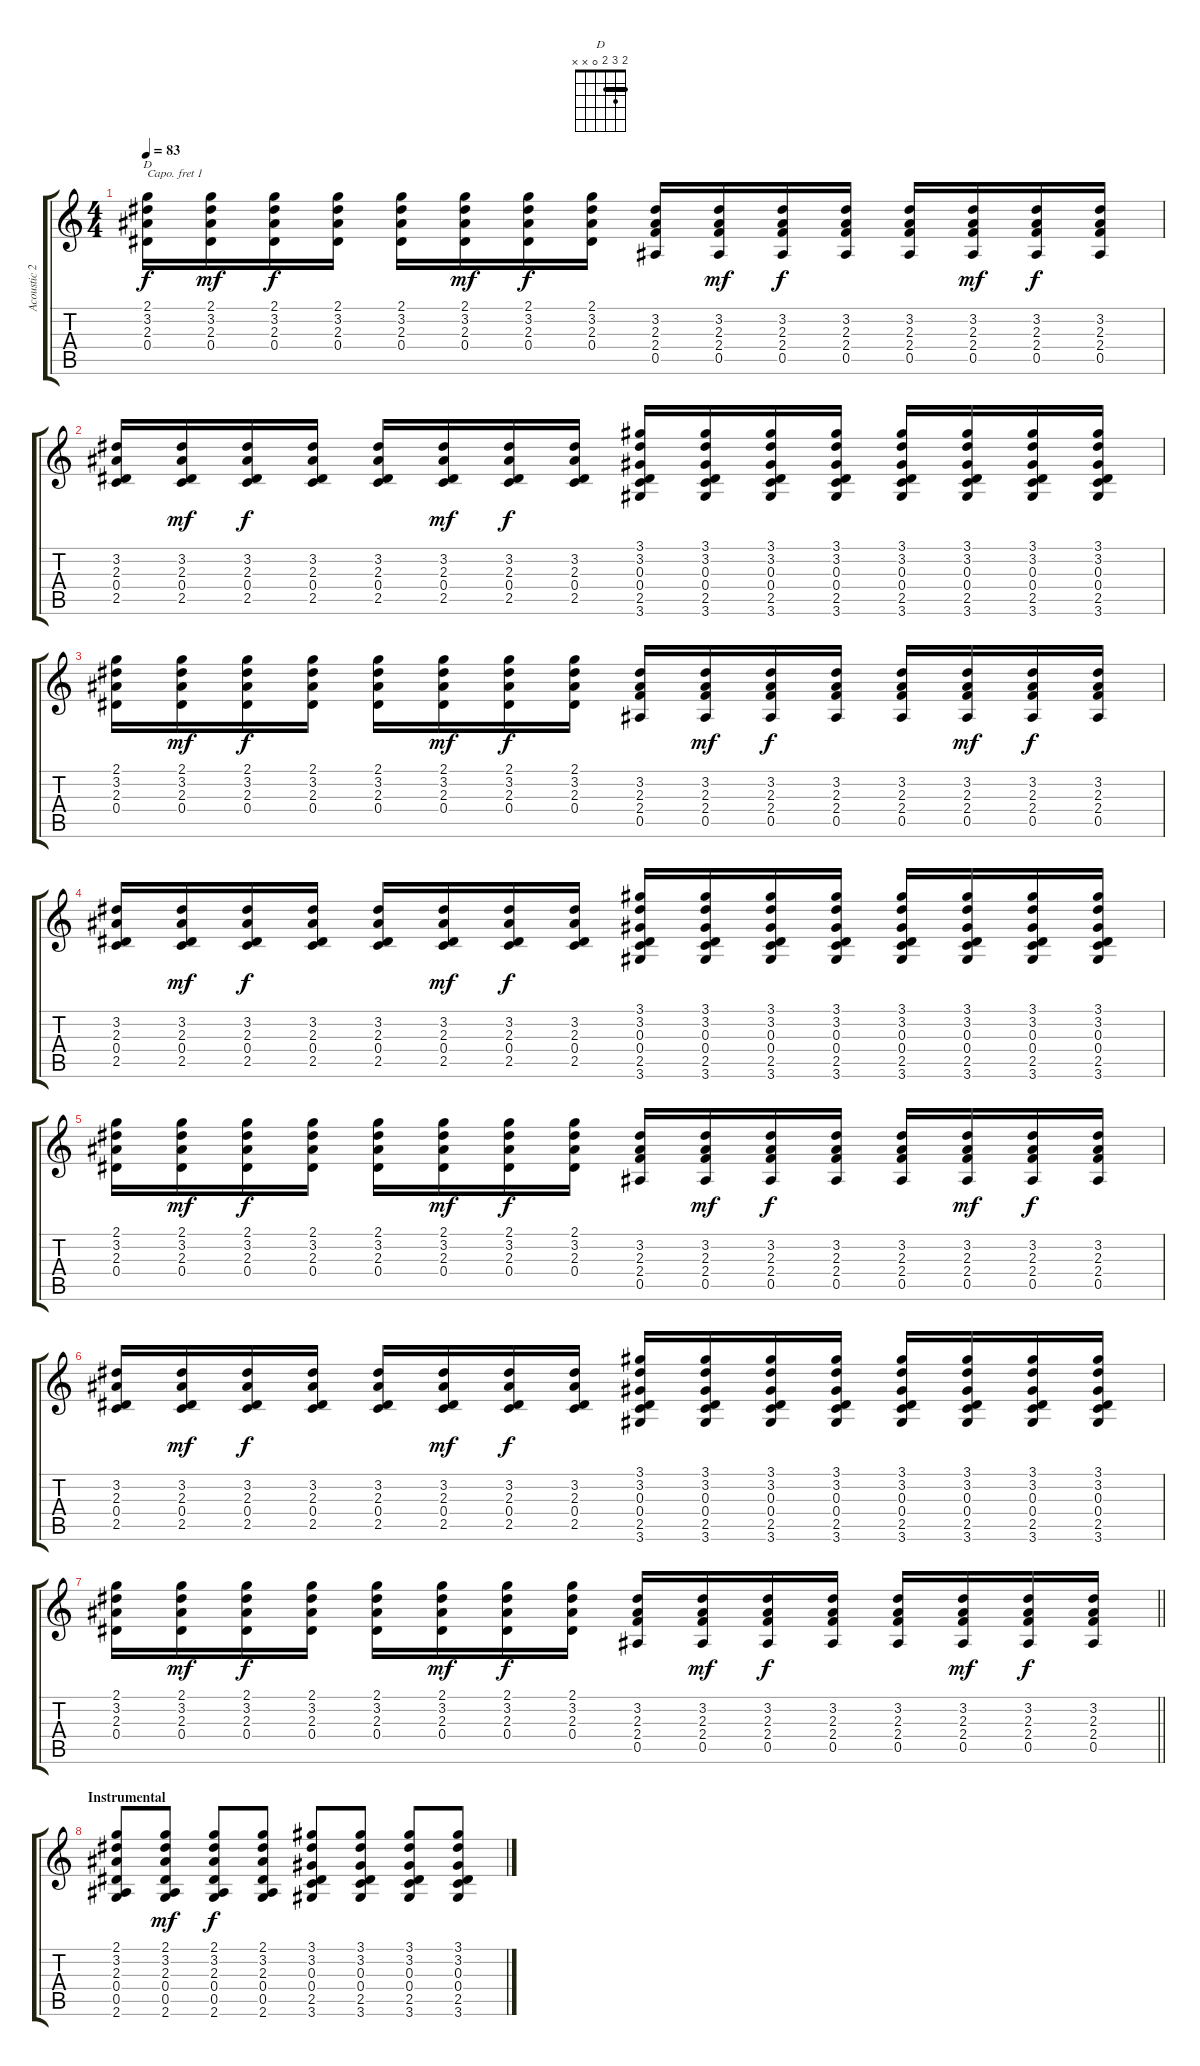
\track ("Acoustic 2" "Acoustic 2") {instrument acousticguitarsteel}
\staff {score tabs}
\capo 1
\tuning (E4 B3 G3 D3 A2 E2) {hide}
\chord ("D" 2 3 2 0 x x) {barre 2}
\ts (4 4)
\tempo 83
\clef g2
\ks c
(2.1 3.2 2.3 0.4).16{ch "D" dy f} (2.1 3.2 2.3 0.4).16{dy mf} (2.1 3.2 2.3 0.4).16{dy f} (2.1 3.2 2.3 0.4).16 (2.1 3.2 2.3 0.4).16 (2.1 3.2 2.3 0.4).16{dy mf} (2.1 3.2 2.3 0.4).16{dy f} (2.1 3.2 2.3 0.4).16 (3.2 2.3 2.4 0.5).16 (3.2 2.3 2.4 0.5).16{dy mf} (3.2 2.3 2.4 0.5).16{dy f} (3.2 2.3 2.4 0.5).16 (3.2 2.3 2.4 0.5).16 (3.2 2.3 2.4 0.5).16{dy mf} (3.2 2.3 2.4 0.5).16{dy f} (3.2 2.3 2.4 0.5).16 |
(3.2 2.3 0.4 2.5).16 (3.2 2.3 0.4 2.5).16{dy mf} (3.2 2.3 0.4 2.5).16{dy f} (3.2 2.3 0.4 2.5).16 (3.2 2.3 0.4 2.5).16 (3.2 2.3 0.4 2.5).16{dy mf} (3.2 2.3 0.4 2.5).16{dy f} (3.2 2.3 0.4 2.5).16 (3.1 3.2 0.3 0.4 2.5 3.6).16 (3.1 3.2 0.3 0.4 2.5 3.6).16 (3.1 3.2 0.3 0.4 2.5 3.6).16 (3.1 3.2 0.3 0.4 2.5 3.6).16 (3.1 3.2 0.3 0.4 2.5 3.6).16 (3.1 3.2 0.3 0.4 2.5 3.6).16 (3.1 3.2 0.3 0.4 2.5 3.6).16 (3.1 3.2 0.3 0.4 2.5 3.6).16 |
(2.1 3.2 2.3 0.4).16 (2.1 3.2 2.3 0.4).16{dy mf} (2.1 3.2 2.3 0.4).16{dy f} (2.1 3.2 2.3 0.4).16 (2.1 3.2 2.3 0.4).16 (2.1 3.2 2.3 0.4).16{dy mf} (2.1 3.2 2.3 0.4).16{dy f} (2.1 3.2 2.3 0.4).16 (3.2 2.3 2.4 0.5).16 (3.2 2.3 2.4 0.5).16{dy mf} (3.2 2.3 2.4 0.5).16{dy f} (3.2 2.3 2.4 0.5).16 (3.2 2.3 2.4 0.5).16 (3.2 2.3 2.4 0.5).16{dy mf} (3.2 2.3 2.4 0.5).16{dy f} (3.2 2.3 2.4 0.5).16 |
(3.2 2.3 0.4 2.5).16 (3.2 2.3 0.4 2.5).16{dy mf} (3.2 2.3 0.4 2.5).16{dy f} (3.2 2.3 0.4 2.5).16 (3.2 2.3 0.4 2.5).16 (3.2 2.3 0.4 2.5).16{dy mf} (3.2 2.3 0.4 2.5).16{dy f} (3.2 2.3 0.4 2.5).16 (3.1 3.2 0.3 0.4 2.5 3.6).16 (3.1 3.2 0.3 0.4 2.5 3.6).16 (3.1 3.2 0.3 0.4 2.5 3.6).16 (3.1 3.2 0.3 0.4 2.5 3.6).16 (3.1 3.2 0.3 0.4 2.5 3.6).16 (3.1 3.2 0.3 0.4 2.5 3.6).16 (3.1 3.2 0.3 0.4 2.5 3.6).16 (3.1 3.2 0.3 0.4 2.5 3.6).16 |
(2.1 3.2 2.3 0.4).16 (2.1 3.2 2.3 0.4).16{dy mf} (2.1 3.2 2.3 0.4).16{dy f} (2.1 3.2 2.3 0.4).16 (2.1 3.2 2.3 0.4).16 (2.1 3.2 2.3 0.4).16{dy mf} (2.1 3.2 2.3 0.4).16{dy f} (2.1 3.2 2.3 0.4).16 (3.2 2.3 2.4 0.5).16 (3.2 2.3 2.4 0.5).16{dy mf} (3.2 2.3 2.4 0.5).16{dy f} (3.2 2.3 2.4 0.5).16 (3.2 2.3 2.4 0.5).16 (3.2 2.3 2.4 0.5).16{dy mf} (3.2 2.3 2.4 0.5).16{dy f} (3.2 2.3 2.4 0.5).16 |
(3.2 2.3 0.4 2.5).16 (3.2 2.3 0.4 2.5).16{dy mf} (3.2 2.3 0.4 2.5).16{dy f} (3.2 2.3 0.4 2.5).16 (3.2 2.3 0.4 2.5).16 (3.2 2.3 0.4 2.5).16{dy mf} (3.2 2.3 0.4 2.5).16{dy f} (3.2 2.3 0.4 2.5).16 (3.1 3.2 0.3 0.4 2.5 3.6).16 (3.1 3.2 0.3 0.4 2.5 3.6).16 (3.1 3.2 0.3 0.4 2.5 3.6).16 (3.1 3.2 0.3 0.4 2.5 3.6).16 (3.1 3.2 0.3 0.4 2.5 3.6).16 (3.1 3.2 0.3 0.4 2.5 3.6).16 (3.1 3.2 0.3 0.4 2.5 3.6).16 (3.1 3.2 0.3 0.4 2.5 3.6).16 |
\barLineRight lightlight
(2.1 3.2 2.3 0.4).16 (2.1 3.2 2.3 0.4).16{dy mf} (2.1 3.2 2.3 0.4).16{dy f} (2.1 3.2 2.3 0.4).16 (2.1 3.2 2.3 0.4).16 (2.1 3.2 2.3 0.4).16{dy mf} (2.1 3.2 2.3 0.4).16{dy f} (2.1 3.2 2.3 0.4).16 (3.2 2.3 2.4 0.5).16 (3.2 2.3 2.4 0.5).16{dy mf} (3.2 2.3 2.4 0.5).16{dy f} (3.2 2.3 2.4 0.5).16 (3.2 2.3 2.4 0.5).16 (3.2 2.3 2.4 0.5).16{dy mf} (3.2 2.3 2.4 0.5).16{dy f} (3.2 2.3 2.4 0.5).16 |
\section ("" "Instrumental")
(2.1 3.2 2.3 0.4 0.5 2.6).8 (2.1 3.2 2.3 0.4 0.5 2.6).8{dy mf} (2.1 3.2 2.3 0.4 0.5 2.6).8{dy f} (2.1 3.2 2.3 0.4 0.5 2.6).8 (3.1 3.2 0.3 0.4 2.5 3.6).8 (3.1 3.2 0.3 0.4 2.5 3.6).8 (3.1 3.2 0.3 0.4 2.5 3.6).8 (3.1 3.2 0.3 0.4 2.5 3.6).8
